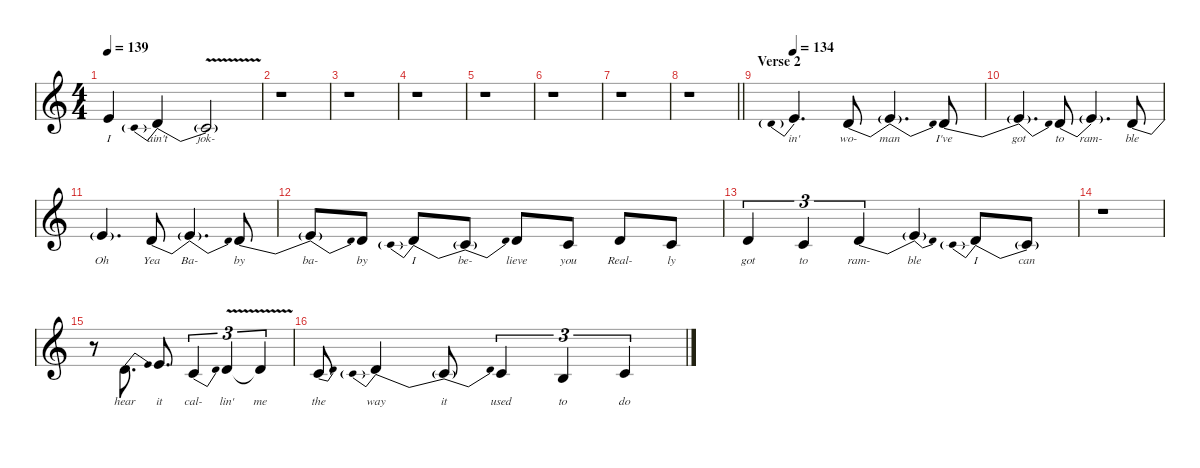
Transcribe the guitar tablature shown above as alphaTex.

\defaultSystemsLayout 4
\hideDynamics
\bracketExtendMode nobrackets
\singleTrackTrackNamePolicy hidden
\multiTrackTrackNamePolicy hidden
\firstSystemTrackNameMode fullname
\firstSystemTrackNameOrientation horizontal
\otherSystemsTrackNameOrientation horizontal
\track ("Robert Plant" "led.synth.") {instrument lead2sawtooth}
\staff {score}
\tuning (E4 B3 G3 D3 A2 E2)
\ts (4 4)
\tempo 139
\clef g2
\ks aminor
5.2{t}.4{lyrics (0 "I") lyrics (1 "") lyrics (2 "") lyrics (3 "") lyrics (4 "") dy f beam Up} 1.2{be (prebendrelease 0 4 60 0)}.4{lyrics (0 "ain't") lyrics (1 "") lyrics (2 "") lyrics (3 "") lyrics (4 "") beam Up} 1.2{v t}.2{lyrics (0 "jok-") lyrics (1 "") lyrics (2 "") lyrics (3 "") lyrics (4 "") beam Up} |
r.1{beam Down} |
r.1{beam Down} |
r.1{beam Down} |
r.1{beam Down} |
r.1{beam Down} |
r.1{beam Down} |
\barLineRight lightlight
r.1{beam Down} |
\section ("" "Verse 2")
\tempo 134
3.2{be (prebend 0 4 60 4)}.4{d lyrics (0 "in'") lyrics (1 "") lyrics (2 "") lyrics (3 "") lyrics (4 "") beam Up} 3.2{be (bend 0 0 60 4)}.8{lyrics (0 "wo-") lyrics (1 "") lyrics (2 "") lyrics (3 "") lyrics (4 "") beam Up} 3.2{be (release 0 4 60 0) t}.4{d lyrics (0 "man") lyrics (1 "") lyrics (2 "") lyrics (3 "") lyrics (4 "") beam Up} 3.2{be (bend 0 0 60 4)}.8{lyrics (0 "I've") lyrics (1 "") lyrics (2 "") lyrics (3 "") lyrics (4 "") beam Up} |
3.2{be (release 0 4 60 0) t}.4{d lyrics (0 "got") lyrics (1 "") lyrics (2 "") lyrics (3 "") lyrics (4 "") beam Up} 3.2{be (bend 0 0 60 4)}.8{lyrics (0 "to") lyrics (1 "") lyrics (2 "") lyrics (3 "") lyrics (4 "") beam Up} 3.2{be (hold 0 4 60 4) t}.4{d lyrics (0 "ram-") lyrics (1 "") lyrics (2 "") lyrics (3 "") lyrics (4 "") beam Up} 3.2{be (bend 0 0 60 4)}.8{lyrics (0 "ble") lyrics (1 "") lyrics (2 "") lyrics (3 "") lyrics (4 "") beam Up} |
3.2{be (hold 0 4 60 4) t}.4{d lyrics (0 "Oh") lyrics (1 "") lyrics (2 "") lyrics (3 "") lyrics (4 "") beam Up} 3.2{be (bend 0 0 60 4)}.8{lyrics (0 "Yea") lyrics (1 "") lyrics (2 "") lyrics (3 "") lyrics (4 "") beam Up} 3.2{be (release 0 4 60 0) t}.4{d lyrics (0 "Ba-") lyrics (1 "") lyrics (2 "") lyrics (3 "") lyrics (4 "") beam Up} 3.2{be (bend 0 0 60 4)}.8{lyrics (0 "by") lyrics (1 "") lyrics (2 "") lyrics (3 "") lyrics (4 "") beam Up} |
3.2{be (release 0 4 60 0) t}.8{lyrics (0 "ba-") lyrics (1 "") lyrics (2 "") lyrics (3 "") lyrics (4 "") beam Up} 3.2.8{lyrics (0 "by") lyrics (1 "") lyrics (2 "") lyrics (3 "") lyrics (4 "") beam Up} 1.2{be (prebendrelease 0 4 60 0)}.8{lyrics (0 "I") lyrics (1 "") lyrics (2 "") lyrics (3 "") lyrics (4 "") beam Up} 1.2{be (bend 0 0 60 4) t}.8{lyrics (0 "be-") lyrics (1 "") lyrics (2 "") lyrics (3 "") lyrics (4 "") beam Up} 3.2.8{lyrics (0 "lieve") lyrics (1 "") lyrics (2 "") lyrics (3 "") lyrics (4 "") beam Up} 1.2.8{lyrics (0 "you") lyrics (1 "") lyrics (2 "") lyrics (3 "") lyrics (4 "") beam Up} 3.2.8{lyrics (0 "Real-") lyrics (1 "") lyrics (2 "") lyrics (3 "") lyrics (4 "") beam Up} 1.2.8{lyrics (0 "ly") lyrics (1 "") lyrics (2 "") lyrics (3 "") lyrics (4 "") beam Up} |
3.2.4{tu (3 2) lyrics (0 "got") lyrics (1 "") lyrics (2 "") lyrics (3 "") lyrics (4 "") beam Up} 1.2.4{tu (3 2) lyrics (0 "to") lyrics (1 "") lyrics (2 "") lyrics (3 "") lyrics (4 "") beam Up} 3.2{be (bend 0 0 60 4)}.4{tu (3 2) lyrics (0 "ram-") lyrics (1 "") lyrics (2 "") lyrics (3 "") lyrics (4 "") beam Up} 3.2{be (release 0 4 60 0) t}.4{lyrics (0 "ble") lyrics (1 "") lyrics (2 "") lyrics (3 "") lyrics (4 "") beam Up} 1.2{be (prebendrelease 0 4 60 0)}.8{lyrics (0 "I") lyrics (1 "") lyrics (2 "") lyrics (3 "") lyrics (4 "") beam Up} 1.2{be (hold 0 0 60 0) t}.8{lyrics (0 "can") lyrics (1 "") lyrics (2 "") lyrics (3 "") lyrics (4 "") beam Up} |
r.1{beam Down} |
r.8{beam Down} 3.2{be (bend 0 0 15 4)}.8{d lyrics (0 "hear") lyrics (1 "") lyrics (2 "") lyrics (3 "") lyrics (4 "") beam Up} 0.1.8{d lyrics (0 "it") lyrics (1 "") lyrics (2 "") lyrics (3 "") lyrics (4 "") beam Up} 1.2{be (bend 0 0 15 4)}.4{tu (3 2) lyrics (0 "cal-") lyrics (1 "") lyrics (2 "") lyrics (3 "") lyrics (4 "") beam Up} 3.2{v}.4{tu (3 2) lyrics (0 "lin'") lyrics (1 "") lyrics (2 "") lyrics (3 "") lyrics (4 "") beam Up} 3.2{v t}.4{tu (3 2) lyrics (0 "me") lyrics (1 "") lyrics (2 "") lyrics (3 "") lyrics (4 "") beam Up} |
1.2{be (bend 0 0 15 4)}.8{lyrics (0 "the") lyrics (1 "") lyrics (2 "") lyrics (3 "") lyrics (4 "") beam Up} 1.2{be (prebendrelease 0 4 60 0)}.4{lyrics (0 "way") lyrics (1 "") lyrics (2 "") lyrics (3 "") lyrics (4 "") beam Up} 1.2{be (bend 0 0 60 4) t}.8{lyrics (0 "it") lyrics (1 "") lyrics (2 "") lyrics (3 "") lyrics (4 "") beam Up} 1.2.4{tu (3 2) lyrics (0 "used") lyrics (1 "") lyrics (2 "") lyrics (3 "") lyrics (4 "") beam Up} 0.2.4{tu (3 2) lyrics (0 "to") lyrics (1 "") lyrics (2 "") lyrics (3 "") lyrics (4 "") beam Up} 1.2.4{tu (3 2) lyrics (0 "do") lyrics (1 "") lyrics (2 "") lyrics (3 "") lyrics (4 "") beam Up}
